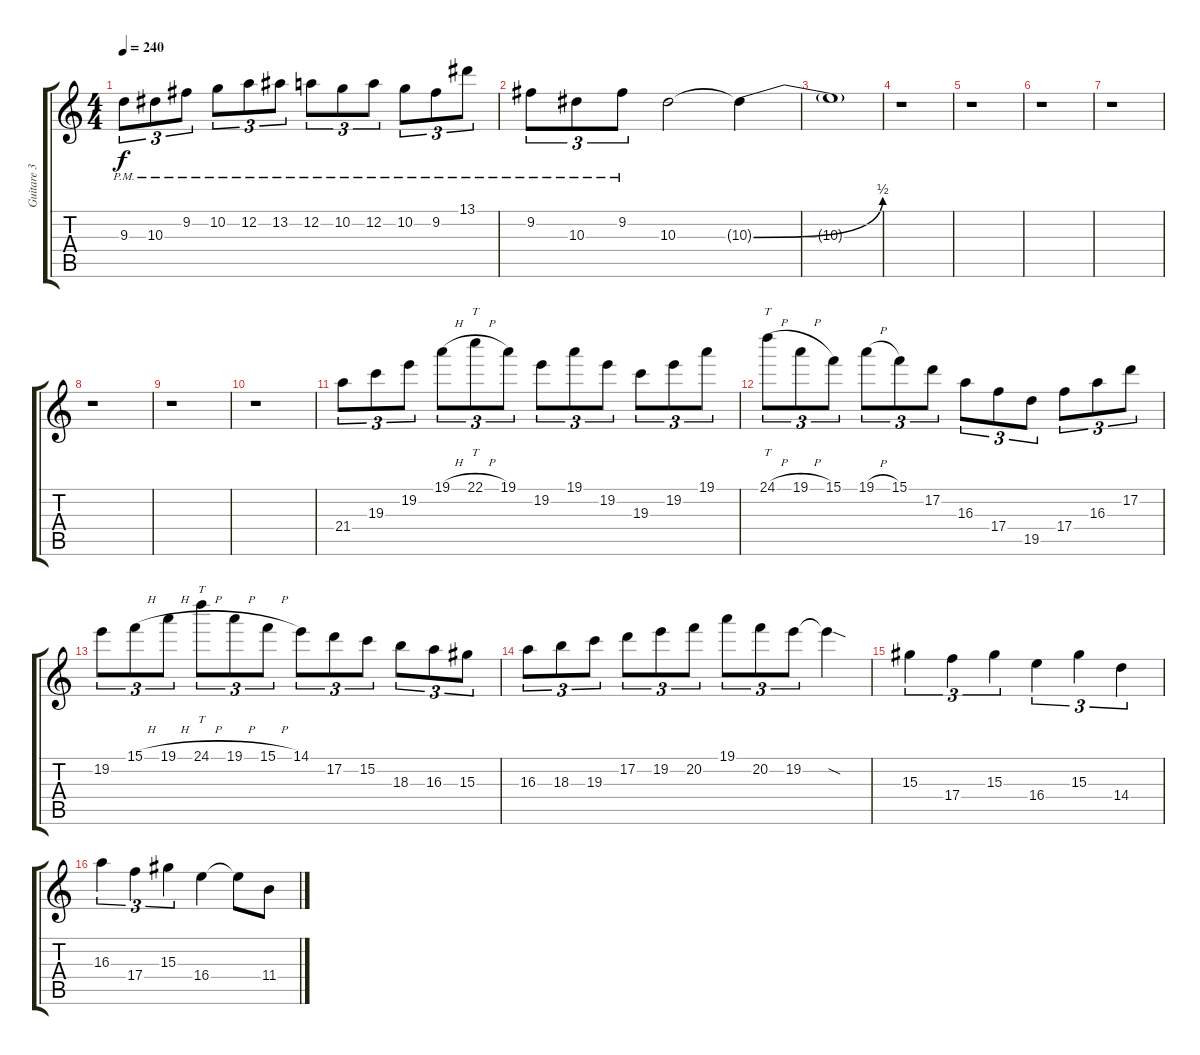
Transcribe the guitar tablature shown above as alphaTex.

\track ("Guitare 3" "Guitare 3") {instrument overdrivenguitar}
\staff {score tabs}
\tuning (D4 A3 F3 C3 G2 D2) {hide}
\ts (4 4)
\tempo 240
\clef g2
\ks c
9.3{pm}.8{tu (3 2) dy f} 10.3{pm}.8{tu (3 2)} 9.2{pm}.8{tu (3 2)} 10.2{pm}.8{tu (3 2)} 12.2{pm}.8{tu (3 2)} 13.2{pm}.8{tu (3 2)} 12.2{pm}.8{tu (3 2)} 10.2{pm}.8{tu (3 2)} 12.2{pm}.8{tu (3 2)} 10.2{pm}.8{tu (3 2)} 9.2{pm}.8{tu (3 2)} 13.1{pm}.8{tu (3 2)} |
9.2{pm}.8{tu (3 2)} 10.3{pm}.8{tu (3 2)} 9.2{pm}.8{tu (3 2)} 10.3.2 10.3{be (bend 0 0 60 2) t}.4 |
10.3{t}.1 |
r.1 |
r.1 |
r.1 |
r.1 |
r.1 |
r.1 |
r.1 |
21.4.8{tu (3 2)} 19.3.8{tu (3 2)} 19.2.8{tu (3 2)} 19.1{h}.8{tu (3 2)} 22.1{h}.8{tt tu (3 2)} 19.1.8{tu (3 2)} 19.2.8{tu (3 2)} 19.1.8{tu (3 2)} 19.2.8{tu (3 2)} 19.3.8{tu (3 2)} 19.2.8{tu (3 2)} 19.1.8{tu (3 2)} |
24.1{h}.8{tt tu (3 2)} 19.1{h}.8{tu (3 2)} 15.1.8{tu (3 2)} 19.1{h}.8{tu (3 2)} 15.1.8{tu (3 2)} 17.2.8{tu (3 2)} 16.3.8{tu (3 2)} 17.4.8{tu (3 2)} 19.5.8{tu (3 2)} 17.4.8{tu (3 2)} 16.3.8{tu (3 2)} 17.2.8{tu (3 2)} |
19.2.8{tu (3 2)} 15.1{h}.8{tu (3 2)} 19.1{h}.8{tu (3 2)} 24.1{h}.8{tt tu (3 2)} 19.1{h}.8{tu (3 2)} 15.1{h}.8{tu (3 2)} 14.1.8{tu (3 2)} 17.2.8{tu (3 2)} 15.2.8{tu (3 2)} 18.3.8{tu (3 2)} 16.3.8{tu (3 2)} 15.3.8{tu (3 2)} |
16.3.8{tu (3 2)} 18.3.8{tu (3 2)} 19.3.8{tu (3 2)} 17.2.8{tu (3 2)} 19.2.8{tu (3 2)} 20.2.8{tu (3 2)} 19.1.8{tu (3 2)} 20.2.8{tu (3 2)} 19.2.8{tu (3 2)} 19.2{sod t}.4 |
15.3.4{tu (3 2)} 17.4.4{tu (3 2)} 15.3.4{tu (3 2)} 16.4.4{tu (3 2)} 15.3.4{tu (3 2)} 14.4.4{tu (3 2)} |
16.3.4{tu (3 2)} 17.4.4{tu (3 2)} 15.3.4{tu (3 2)} 16.4.4 16.4{t}.8 11.4.8
